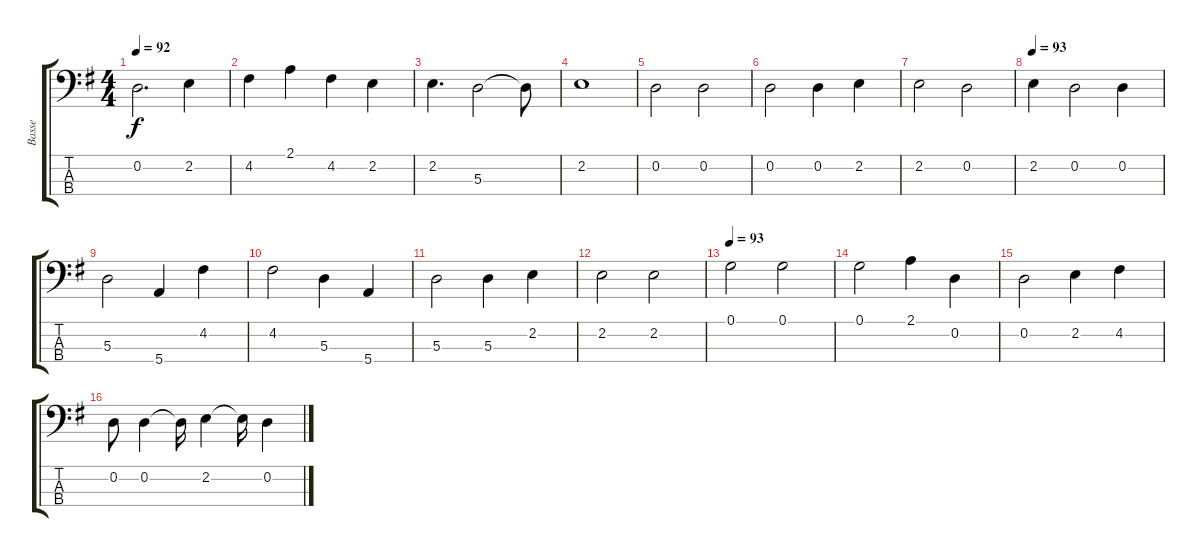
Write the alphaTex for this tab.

\track ("Basse" "Basse") {instrument acousticbass}
\staff {score tabs}
\tuning (G2 D2 A1 E1) {hide}
\ts (4 4)
\tempo 92
\clef f4
\ks g
0.2.2{d dy f} 2.2.4 |
4.2.4 2.1.4 4.2.4 2.2.4 |
2.2.4{d} 5.3.2 5.3{t}.8 |
2.2.1 |
0.2.2 0.2.2 |
0.2.2 0.2.4 2.2.4 |
2.2.2 0.2.2 |
\tempo 93
2.2.4 0.2.2 0.2.4 |
5.3.2 5.4.4 4.2.4 |
4.2.2 5.3.4 5.4.4 |
5.3.2 5.3.4 2.2.4 |
2.2.2 2.2.2 |
\tempo 93
0.1.2 0.1.2 |
0.1.2 2.1.4 0.2.4 |
0.2.2 2.2.4 4.2.4 |
0.2.8 0.2.4 0.2{t}.16 2.2.4 2.2{t}.16 0.2.4
